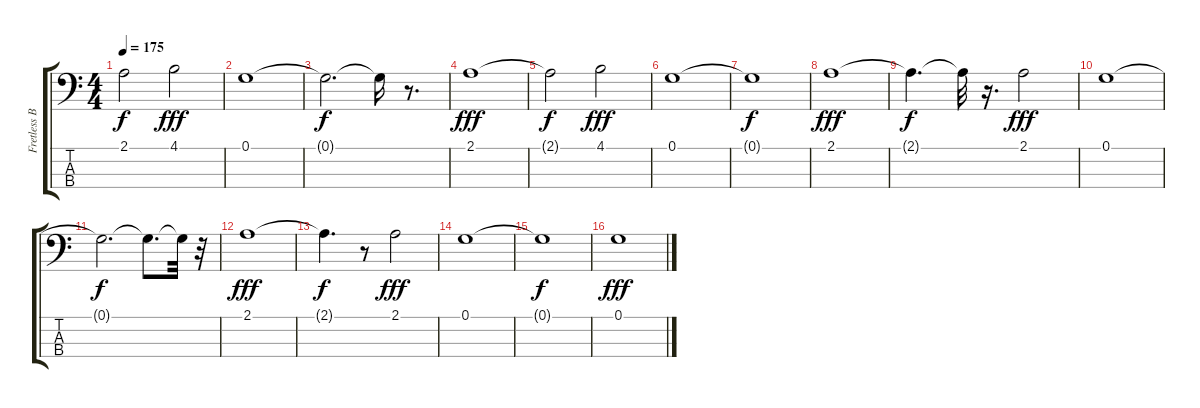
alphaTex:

\track ("Fretless Bass" "Fretless B") {instrument fretlessbass}
\staff {score tabs}
\tuning (G2 D2 A1 E1) {hide}
\ts (4 4)
\tempo 175
\clef f4
\ks c
2.1{t}.2{dy f} 4.1.2{dy fff} |
0.1.1 |
0.1{t}.2{d dy f} 0.1{t}.16 r.8{d} |
2.1.1{dy fff} |
2.1{t}.2{dy f} 4.1.2{dy fff} |
0.1.1 |
0.1{t}.1{dy f} |
2.1.1{dy fff} |
2.1{t}.4{d dy f} 2.1{t}.32 r.16{d} 2.1.2{dy fff} |
0.1.1 |
0.1{t}.2{d dy f} 0.1{t}.8{d} 0.1{t}.32 r.32 |
2.1.1{dy fff} |
2.1{t}.4{d dy f} r.8 2.1.2{dy fff} |
0.1.1 |
0.1{t}.1{dy f} |
0.1.1{dy fff}
